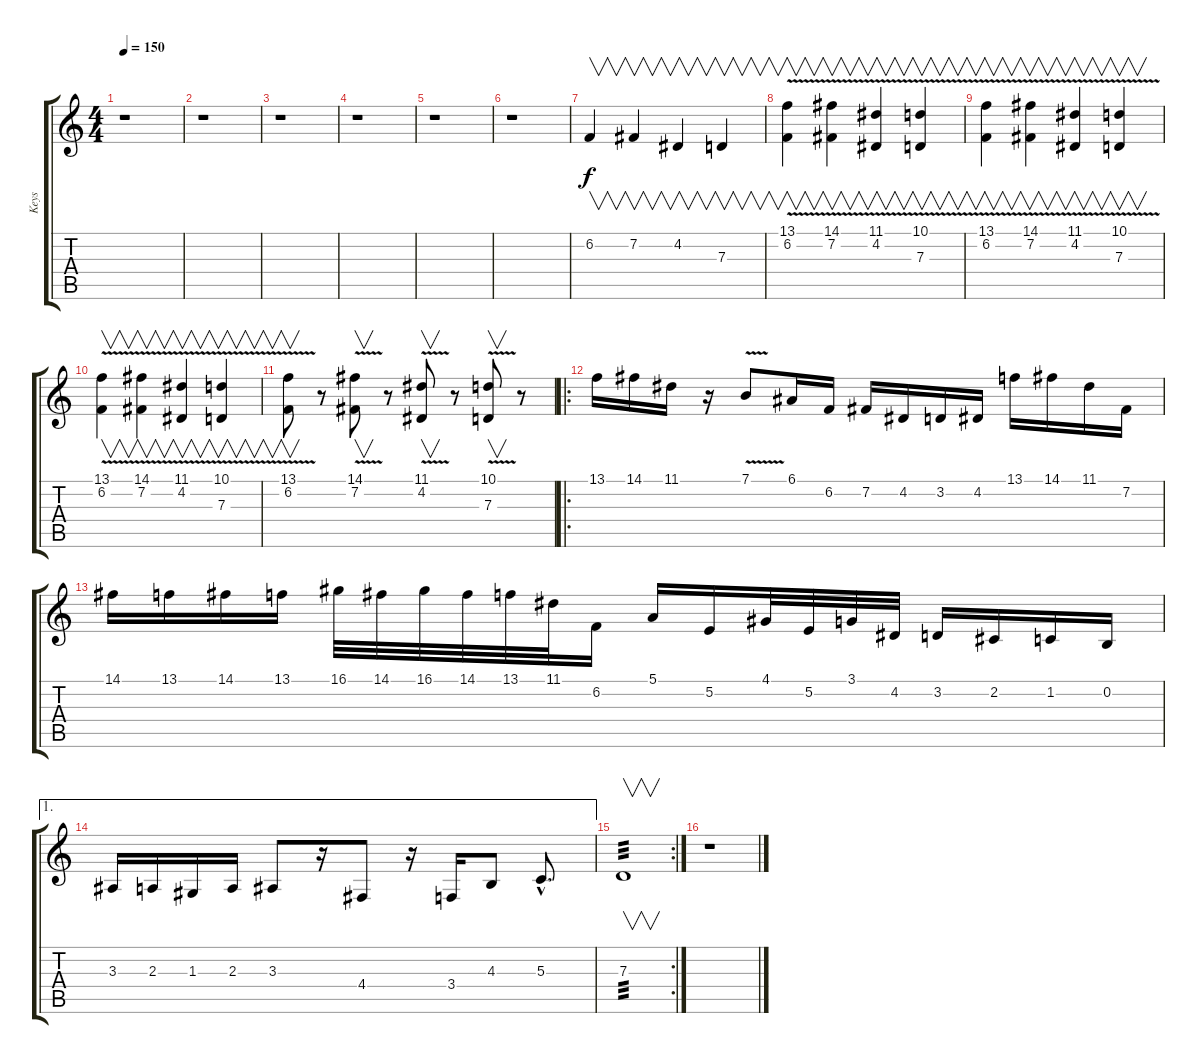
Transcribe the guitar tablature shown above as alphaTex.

\track ("Keys" "Keys") {instrument synthbrass1}
\staff {score tabs}
\tuning (E4 B3 G3 D3 A2 E2) {hide}
\ts (4 4)
\tempo 150
\clef g2
\ks c
r.1{dy f instrument synthbrass1} |
r.1 |
r.1 |
r.1 |
r.1 |
r.1 |
6.2.4{v} 7.2.4{v} 4.2.4{v} 7.3.4{v} |
(13.1{v} 6.2).4{v} (14.1{v} 7.2).4{v} (11.1{v} 4.2).4{v} (10.1{v} 7.3).4{v} |
(13.1{v} 6.2).4{v} (14.1{v} 7.2).4{v} (11.1{v} 4.2).4{v} (10.1{v} 7.3).4{v} |
(13.1{v} 6.2).4{v} (14.1{v} 7.2).4{v} (11.1{v} 4.2).4{v} (10.1{v} 7.3).4{v} |
(13.1{v} 6.2).8{v} r.8 (14.1{v} 7.2).8{v} r.8 (11.1{v} 4.2).8{v} r.8 (10.1{v} 7.3).8{v} r.8 |
\ro
13.1.16 14.1.16 11.1.16 r.16 7.1{v}.8 6.1.16 6.2.16 7.2.16 4.2.16 3.2.16 4.2.16 13.1.16 14.1.16 11.1.16 7.2.16 |
14.1.16 13.1.16 14.1.16 13.1.16 16.1.32 14.1.32 16.1.32 14.1.32 13.1.32 11.1.32 6.2.16 5.1.16 5.2.16 4.1.32 5.2.32 3.1.32 4.2.32 3.2.16 2.2.16 1.2.16 0.2.16 |
\ae 1
3.3.16 2.3.16 1.3.16 2.3.16 3.3.8 r.16 4.4.8 r.16 3.4.16 4.3.8 5.3{hac}.8{d} |
\rc 2
7.3.1{v tp 3} |
r.1
